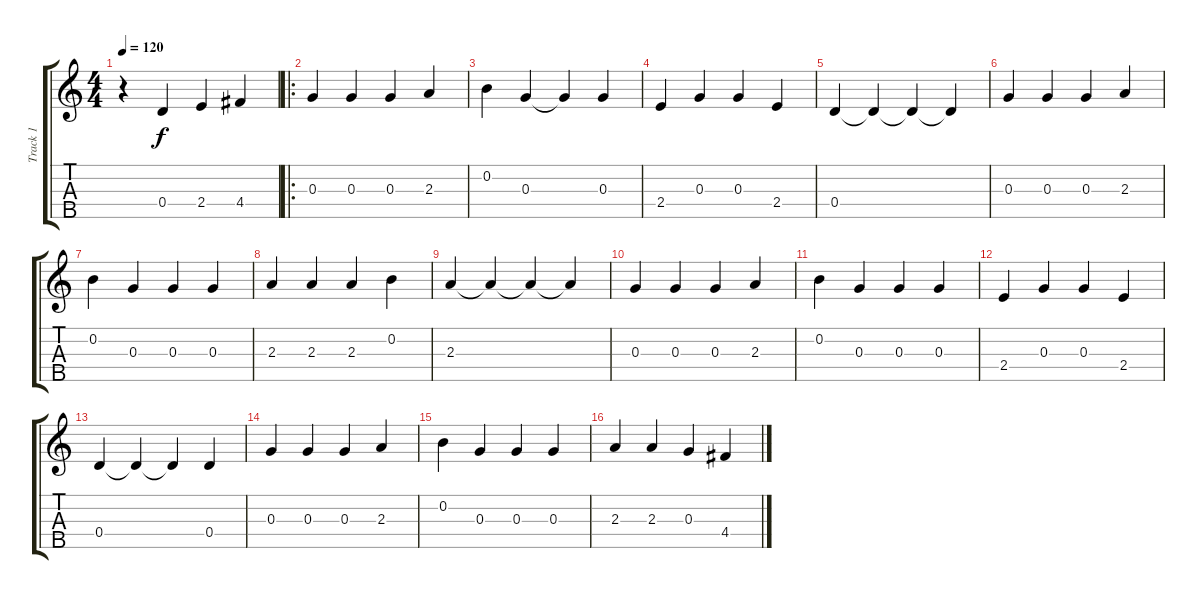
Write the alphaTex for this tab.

\track ("Track 1" "Track 1") {instrument acousticguitarnylon}
\staff {score tabs}
\tuning (D4 B3 G3 D3 G4) {hide}
\ts (4 4)
\tempo 120
\clef g2
\ks c
r.4{dy f instrument acousticguitarnylon} 0.4.4 2.4.4 4.4.4 |
\ro
0.3.4 0.3.4 0.3.4 2.3.4 |
0.2.4 0.3.4 0.3{t}.4 0.3.4 |
2.4.4 0.3.4 0.3.4 2.4.4 |
0.4.4 0.4{t}.4 0.4{t}.4 0.4{t}.4 |
0.3.4 0.3.4 0.3.4 2.3.4 |
0.2.4 0.3.4 0.3.4 0.3.4 |
2.3.4 2.3.4 2.3.4 0.2.4 |
2.3.4 2.3{t}.4 2.3{t}.4 2.3{t}.4 |
0.3.4 0.3.4 0.3.4 2.3.4 |
0.2.4 0.3.4 0.3.4 0.3.4 |
2.4.4 0.3.4 0.3.4 2.4.4 |
0.4.4 0.4{t}.4 0.4{t}.4 0.4.4 |
0.3.4 0.3.4 0.3.4 2.3.4 |
0.2.4 0.3.4 0.3.4 0.3.4 |
2.3.4 2.3.4 0.3.4 4.4.4
